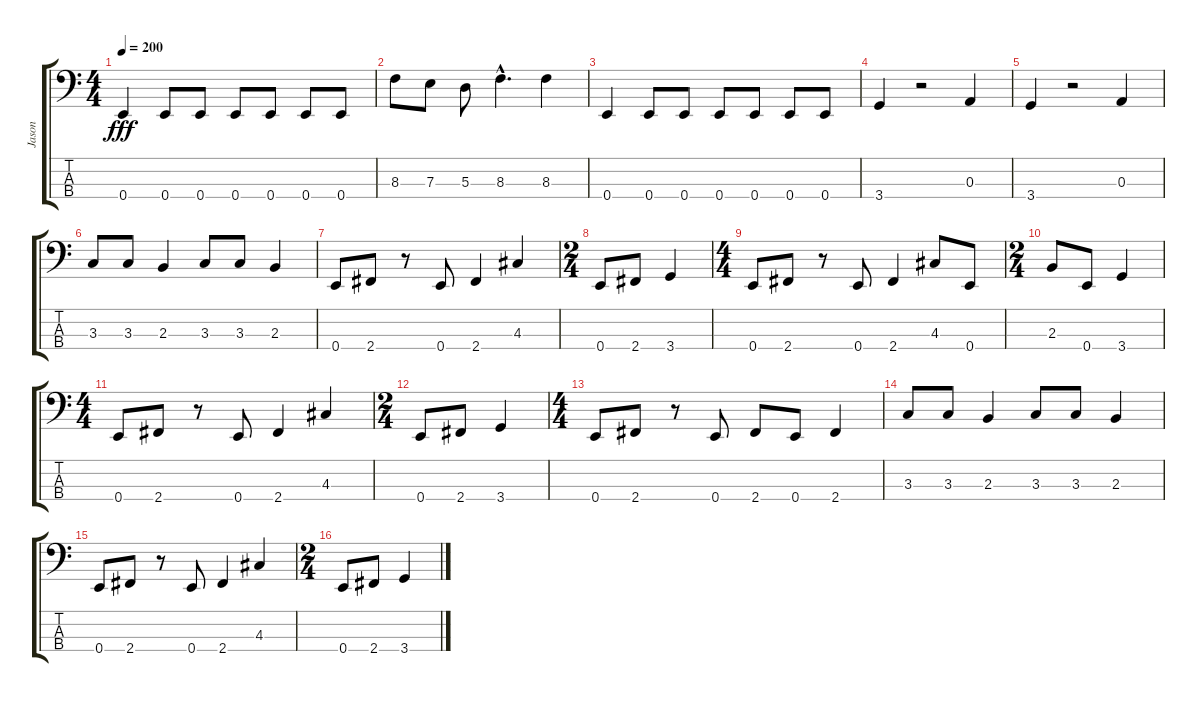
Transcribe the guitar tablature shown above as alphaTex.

\track ("Jason" "Jason") {instrument electricbasspick}
\staff {score tabs}
\tuning (G2 D2 A1 E1) {hide}
\ts (4 4)
\tempo 200
\clef f4
\ks c
0.4.4{dy fff} 0.4.8 0.4.8 0.4.8 0.4.8 0.4.8 0.4.8 |
8.3.8 7.3.8 5.3.8 8.3{hac}.4{d} 8.3.4 |
0.4.4 0.4.8 0.4.8 0.4.8 0.4.8 0.4.8 0.4.8 |
3.4.4 r.2 0.3.4 |
3.4.4 r.2 0.3.4 |
3.3.8 3.3.8 2.3.4 3.3.8 3.3.8 2.3.4 |
0.4.8 2.4.8 r.8 0.4.8 2.4.4 4.3.4 |
\ts (2 4)
0.4.8 2.4.8 3.4.4 |
\ts (4 4)
0.4.8 2.4.8 r.8 0.4.8 2.4.4 4.3.8 0.4.8 |
\ts (2 4)
2.3.8 0.4.8 3.4.4 |
\ts (4 4)
0.4.8 2.4.8 r.8 0.4.8 2.4.4 4.3.4 |
\ts (2 4)
0.4.8 2.4.8 3.4.4 |
\ts (4 4)
0.4.8 2.4.8 r.8 0.4.8 2.4.8 0.4.8 2.4.4 |
3.3.8 3.3.8 2.3.4 3.3.8 3.3.8 2.3.4 |
0.4.8 2.4.8 r.8 0.4.8 2.4.4 4.3.4 |
\ts (2 4)
0.4.8 2.4.8 3.4.4
